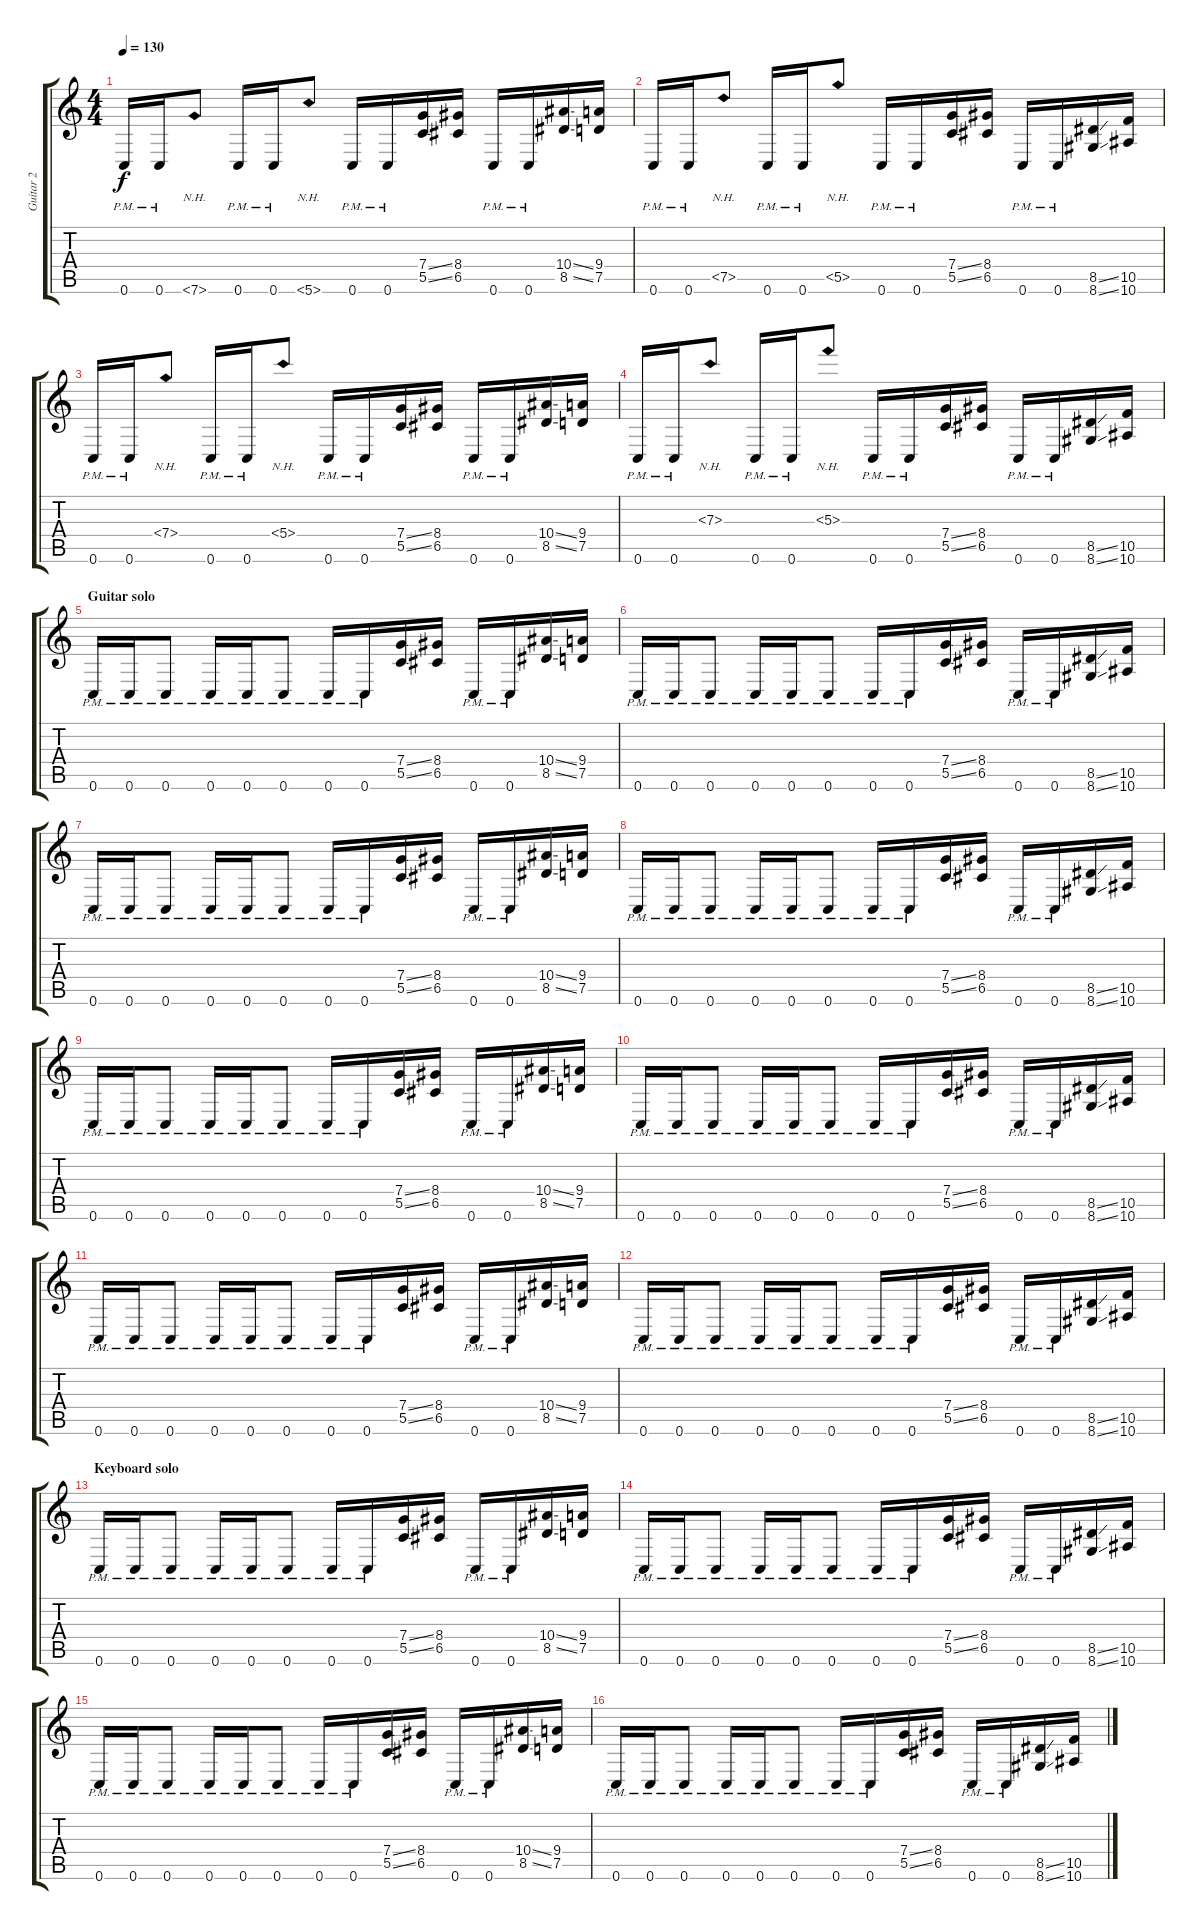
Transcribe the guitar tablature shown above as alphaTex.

\track ("Guitar 2" "Guitar 2") {instrument distortionguitar}
\staff {score tabs}
\tuning (D4 A3 F3 C3 G2 C2) {hide}
\ts (4 4)
\tempo 130
\clef g2
\ks c
0.6{pm}.16{dy f} 0.6{pm}.16 7.6{nh}.8 0.6{pm}.16 0.6{pm}.16 5.6{nh}.8 0.6{pm}.16 0.6{pm}.16 (7.4{ss} 5.5{ss}).16 (8.4 6.5).16 0.6{pm}.16 0.6{pm}.16 (10.4{ss} 8.5{ss}).16 (9.4 7.5).16 |
0.6{pm}.16 0.6{pm}.16 7.5{nh}.8 0.6{pm}.16 0.6{pm}.16 5.5{nh}.8 0.6{pm}.16 0.6{pm}.16 (7.4{ss} 5.5{ss}).16 (8.4 6.5).16 0.6{pm}.16 0.6{pm}.16 (8.5{ss} 8.6{ss}).16 (10.5 10.6).16 |
0.6{pm}.16 0.6{pm}.16 7.4{nh}.8 0.6{pm}.16 0.6{pm}.16 5.4{nh}.8 0.6{pm}.16 0.6{pm}.16 (7.4{ss} 5.5{ss}).16 (8.4 6.5).16 0.6{pm}.16 0.6{pm}.16 (10.4{ss} 8.5{ss}).16 (9.4 7.5).16 |
0.6{pm}.16 0.6{pm}.16 7.3{nh}.8 0.6{pm}.16 0.6{pm}.16 5.3{nh}.8 0.6{pm}.16 0.6{pm}.16 (7.4{ss} 5.5{ss}).16 (8.4 6.5).16 0.6{pm}.16 0.6{pm}.16 (8.5{ss} 8.6{ss}).16 (10.5 10.6).16 |
\section ("" "Guitar solo")
0.6{pm}.16 0.6{pm}.16 0.6{pm}.8 0.6{pm}.16 0.6{pm}.16 0.6{pm}.8 0.6{pm}.16 0.6{pm}.16 (7.4{ss} 5.5{ss}).16 (8.4 6.5).16 0.6{pm}.16 0.6{pm}.16 (10.4{ss} 8.5{ss}).16 (9.4 7.5).16 |
0.6{pm}.16 0.6{pm}.16 0.6{pm}.8 0.6{pm}.16 0.6{pm}.16 0.6{pm}.8 0.6{pm}.16 0.6{pm}.16 (7.4{ss} 5.5{ss}).16 (8.4 6.5).16 0.6{pm}.16 0.6{pm}.16 (8.5{ss} 8.6{ss}).16 (10.5 10.6).16 |
0.6{pm}.16 0.6{pm}.16 0.6{pm}.8 0.6{pm}.16 0.6{pm}.16 0.6{pm}.8 0.6{pm}.16 0.6{pm}.16 (7.4{ss} 5.5{ss}).16 (8.4 6.5).16 0.6{pm}.16 0.6{pm}.16 (10.4{ss} 8.5{ss}).16 (9.4 7.5).16 |
0.6{pm}.16 0.6{pm}.16 0.6{pm}.8 0.6{pm}.16 0.6{pm}.16 0.6{pm}.8 0.6{pm}.16 0.6{pm}.16 (7.4{ss} 5.5{ss}).16 (8.4 6.5).16 0.6{pm}.16 0.6{pm}.16 (8.5{ss} 8.6{ss}).16 (10.5 10.6).16 |
0.6{pm}.16 0.6{pm}.16 0.6{pm}.8 0.6{pm}.16 0.6{pm}.16 0.6{pm}.8 0.6{pm}.16 0.6{pm}.16 (7.4{ss} 5.5{ss}).16 (8.4 6.5).16 0.6{pm}.16 0.6{pm}.16 (10.4{ss} 8.5{ss}).16 (9.4 7.5).16 |
0.6{pm}.16 0.6{pm}.16 0.6{pm}.8 0.6{pm}.16 0.6{pm}.16 0.6{pm}.8 0.6{pm}.16 0.6{pm}.16 (7.4{ss} 5.5{ss}).16 (8.4 6.5).16 0.6{pm}.16 0.6{pm}.16 (8.5{ss} 8.6{ss}).16 (10.5 10.6).16 |
0.6{pm}.16 0.6{pm}.16 0.6{pm}.8 0.6{pm}.16 0.6{pm}.16 0.6{pm}.8 0.6{pm}.16 0.6{pm}.16 (7.4{ss} 5.5{ss}).16 (8.4 6.5).16 0.6{pm}.16 0.6{pm}.16 (10.4{ss} 8.5{ss}).16 (9.4 7.5).16 |
0.6{pm}.16 0.6{pm}.16 0.6{pm}.8 0.6{pm}.16 0.6{pm}.16 0.6{pm}.8 0.6{pm}.16 0.6{pm}.16 (7.4{ss} 5.5{ss}).16 (8.4 6.5).16 0.6{pm}.16 0.6{pm}.16 (8.5{ss} 8.6{ss}).16 (10.5 10.6).16 |
\section ("" "Keyboard solo")
0.6{pm}.16 0.6{pm}.16 0.6{pm}.8 0.6{pm}.16 0.6{pm}.16 0.6{pm}.8 0.6{pm}.16 0.6{pm}.16 (7.4{ss} 5.5{ss}).16 (8.4 6.5).16 0.6{pm}.16 0.6{pm}.16 (10.4{ss} 8.5{ss}).16 (9.4 7.5).16 |
0.6{pm}.16 0.6{pm}.16 0.6{pm}.8 0.6{pm}.16 0.6{pm}.16 0.6{pm}.8 0.6{pm}.16 0.6{pm}.16 (7.4{ss} 5.5{ss}).16 (8.4 6.5).16 0.6{pm}.16 0.6{pm}.16 (8.5{ss} 8.6{ss}).16 (10.5 10.6).16 |
0.6{pm}.16 0.6{pm}.16 0.6{pm}.8 0.6{pm}.16 0.6{pm}.16 0.6{pm}.8 0.6{pm}.16 0.6{pm}.16 (7.4{ss} 5.5{ss}).16 (8.4 6.5).16 0.6{pm}.16 0.6{pm}.16 (10.4{ss} 8.5{ss}).16 (9.4 7.5).16 |
0.6{pm}.16 0.6{pm}.16 0.6{pm}.8 0.6{pm}.16 0.6{pm}.16 0.6{pm}.8 0.6{pm}.16 0.6{pm}.16 (7.4{ss} 5.5{ss}).16 (8.4 6.5).16 0.6{pm}.16 0.6{pm}.16 (8.5{ss} 8.6{ss}).16 (10.5 10.6).16
